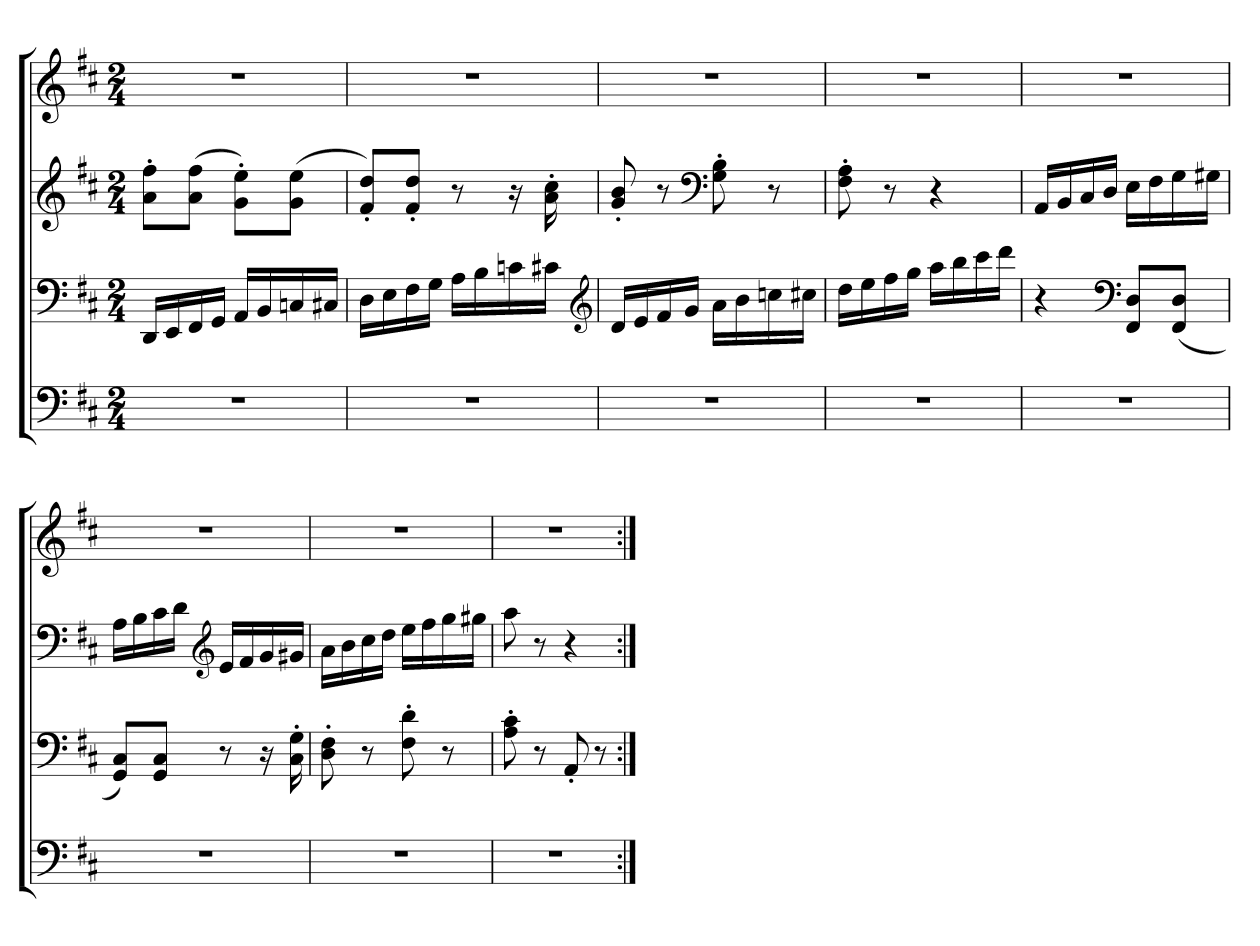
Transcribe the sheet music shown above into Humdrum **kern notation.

**kern	**kern	**kern	**kern
*part4	*part3	*part2	*part1
*staff4	*staff3	*staff2	*staff1
*clefF4	*clefF4	*clefG2	*clefG2
*k[f#c#]	*k[f#c#]	*k[f#c#]	*k[f#c#]
*D:	*D:	*D:	*D:
*M2/4	*M2/4	*M2/4	*M2/4
=	=	=	=
2r	16DDLL	8a' 8ff#'L	2r
.	16EE	.	.
.	16FF#	(8a 8ff#J	.
.	16GGJJ	.	.
.	16AALL	8g' 8ee'L)	.
.	16BB	.	.
.	16Cn	(8g 8eeJ	.
.	16C#XJJ	.	.
=	=	=	=
2r	16DLL	8f#' 8dd'L)	2r
.	16E	.	.
.	16F#	8f#' 8dd'J	.
.	16GJJ	.	.
.	16ALL	8r	.
.	16B	.	.
.	16cn	16r	.
.	16c#XJJ	16a' 16cc#'	.
*	*clefG2	*	*
=	=	=	=
2r	16dLL	8g' 8b'	2r
.	16e	.	.
.	16f#	8r	.
.	16gJJ	.	.
*	*	*clefF4	*
.	16aLL	8G' 8B'	.
.	16b	.	.
.	16ccn	8r	.
.	16cc#XJJ	.	.
=	=	=	=
2r	16ddLL	8F#' 8A'	2r
.	16ee	.	.
.	16ff#	8r	.
.	16ggJJ	.	.
.	16aaLL	4r	.
.	16bb	.	.
.	16ccc#	.	.
.	16dddJJ	.	.
=	=	=	=
2r	4r	16AALL	2r
.	.	16BB	.
.	.	16C#	.
.	.	16DJJ	.
*	*clefF4	*	*
.	8FF# 8DL	16ELL	.
.	.	16F#	.
.	(8FF# 8DJ	16G	.
.	.	16G#XJJ	.
=	=	=	=
2r	8GG 8C#L)	16ALL	2r
.	.	16B	.
.	8GG 8C#J	16c#	.
.	.	16dJJ	.
*	*	*clefG2	*
.	8r	16eLL	.
.	.	16f#	.
.	16r	16g	.
.	16C#' 16G'	16g#XJJ	.
=	=	=	=
2r	8D' 8F#'	16aLL	2r
.	.	16b	.
.	8r	16cc#	.
.	.	16ddJJ	.
.	8F#' 8d'	16eeLL	.
.	.	16ff#	.
.	8r	16gg	.
.	.	16gg#XJJ	.
=	=	=	=
2r	8A' 8c#'	8aa	2r
.	8r	8r	.
.	8AA'	4r	.
.	8r	.	.
=:|!	=:|!	=:|!	=:|!
*-	*-	*-	*-
